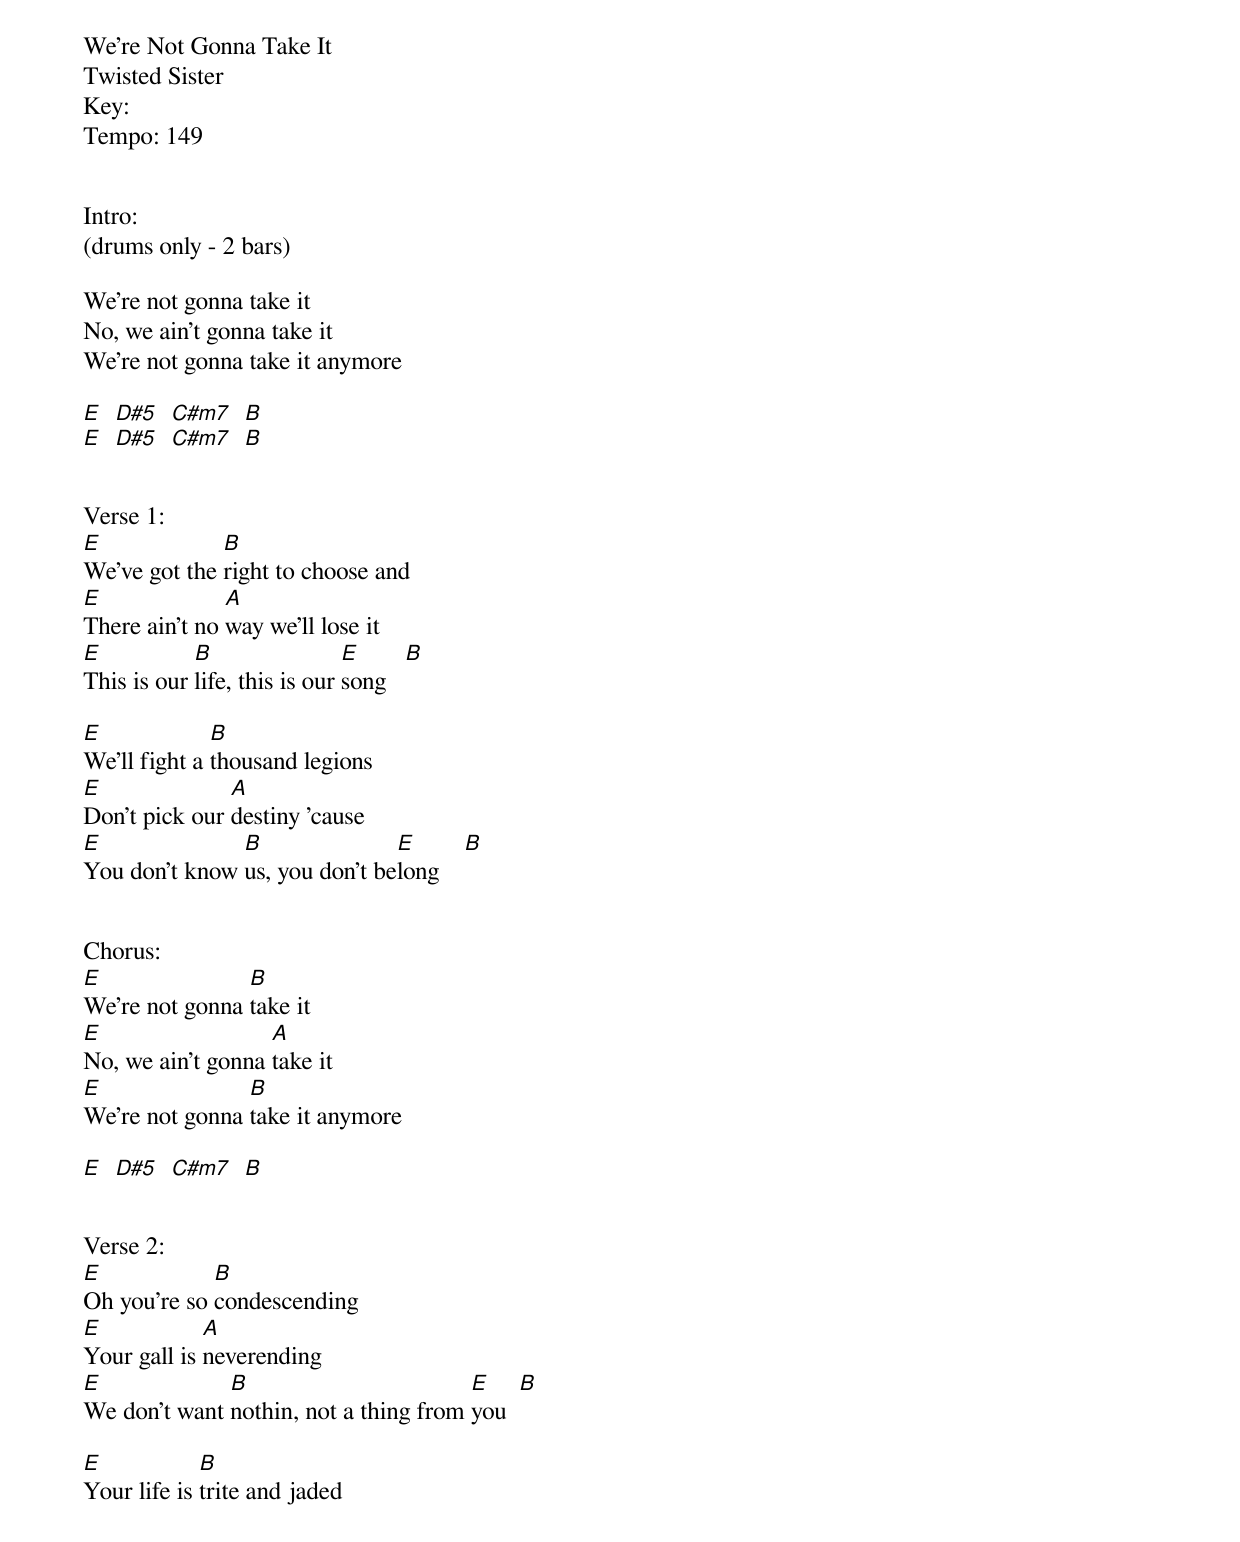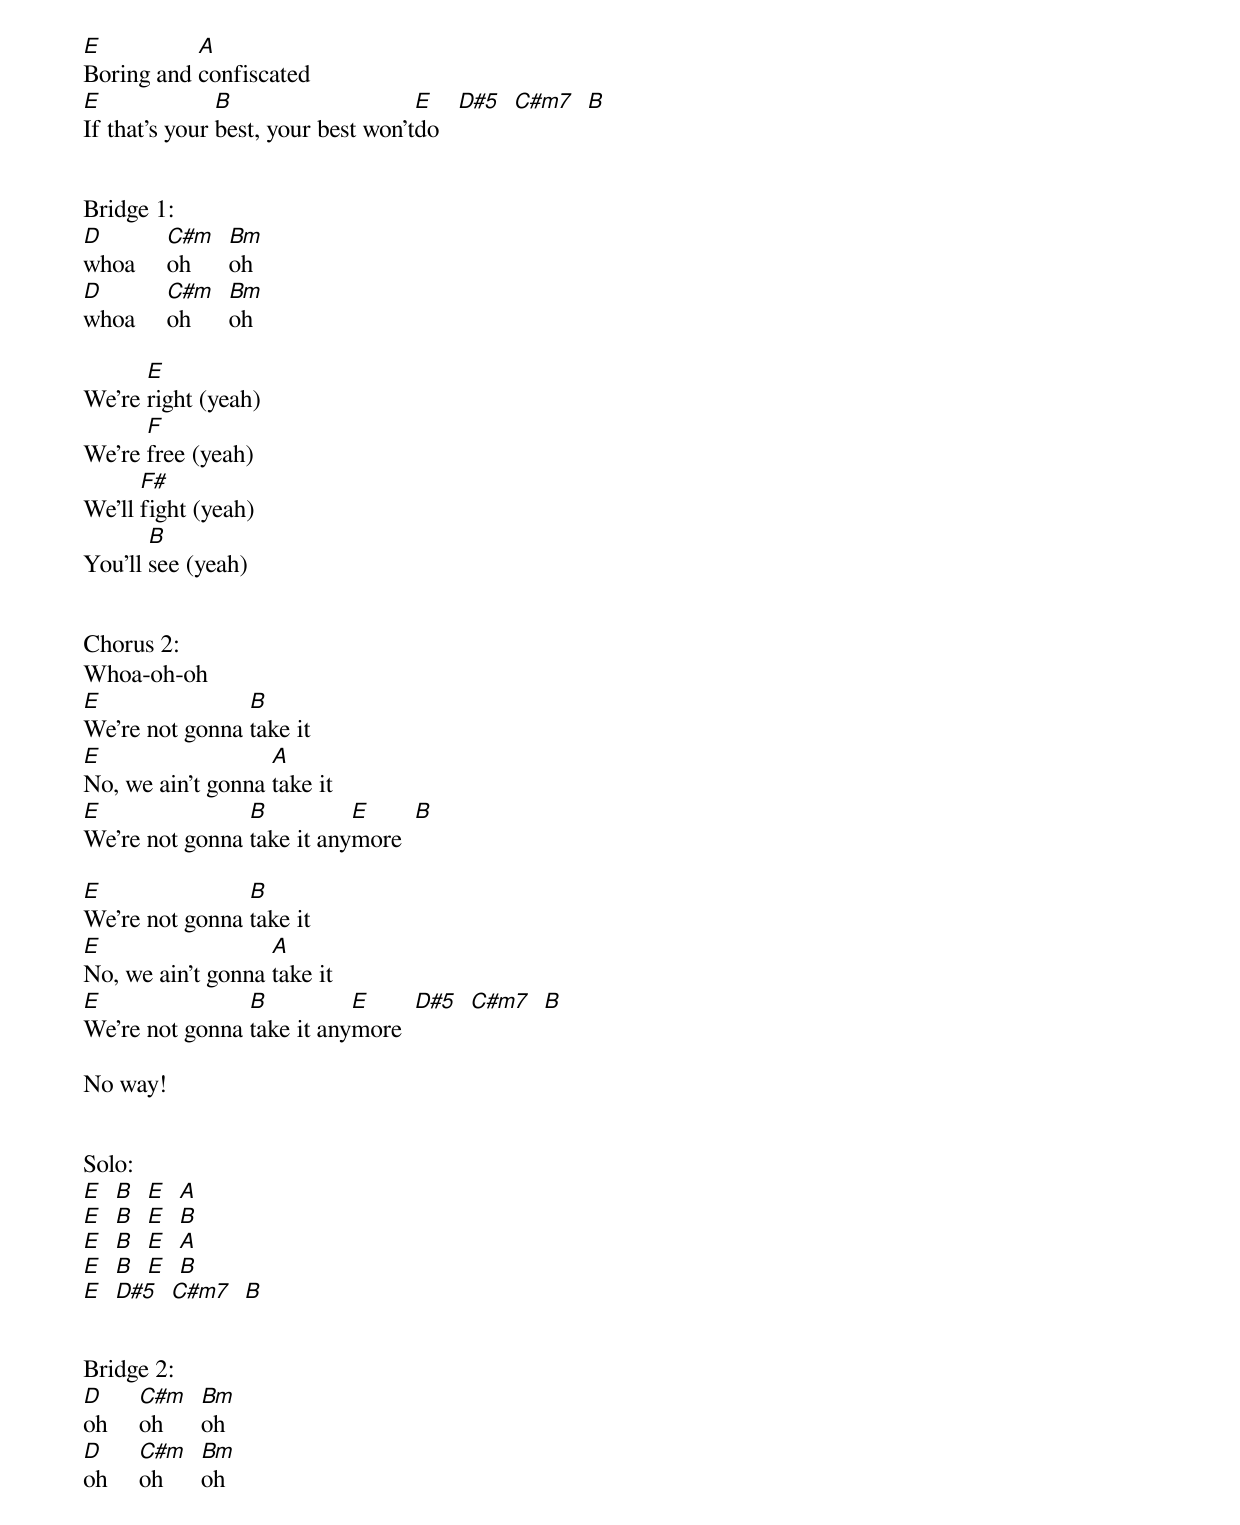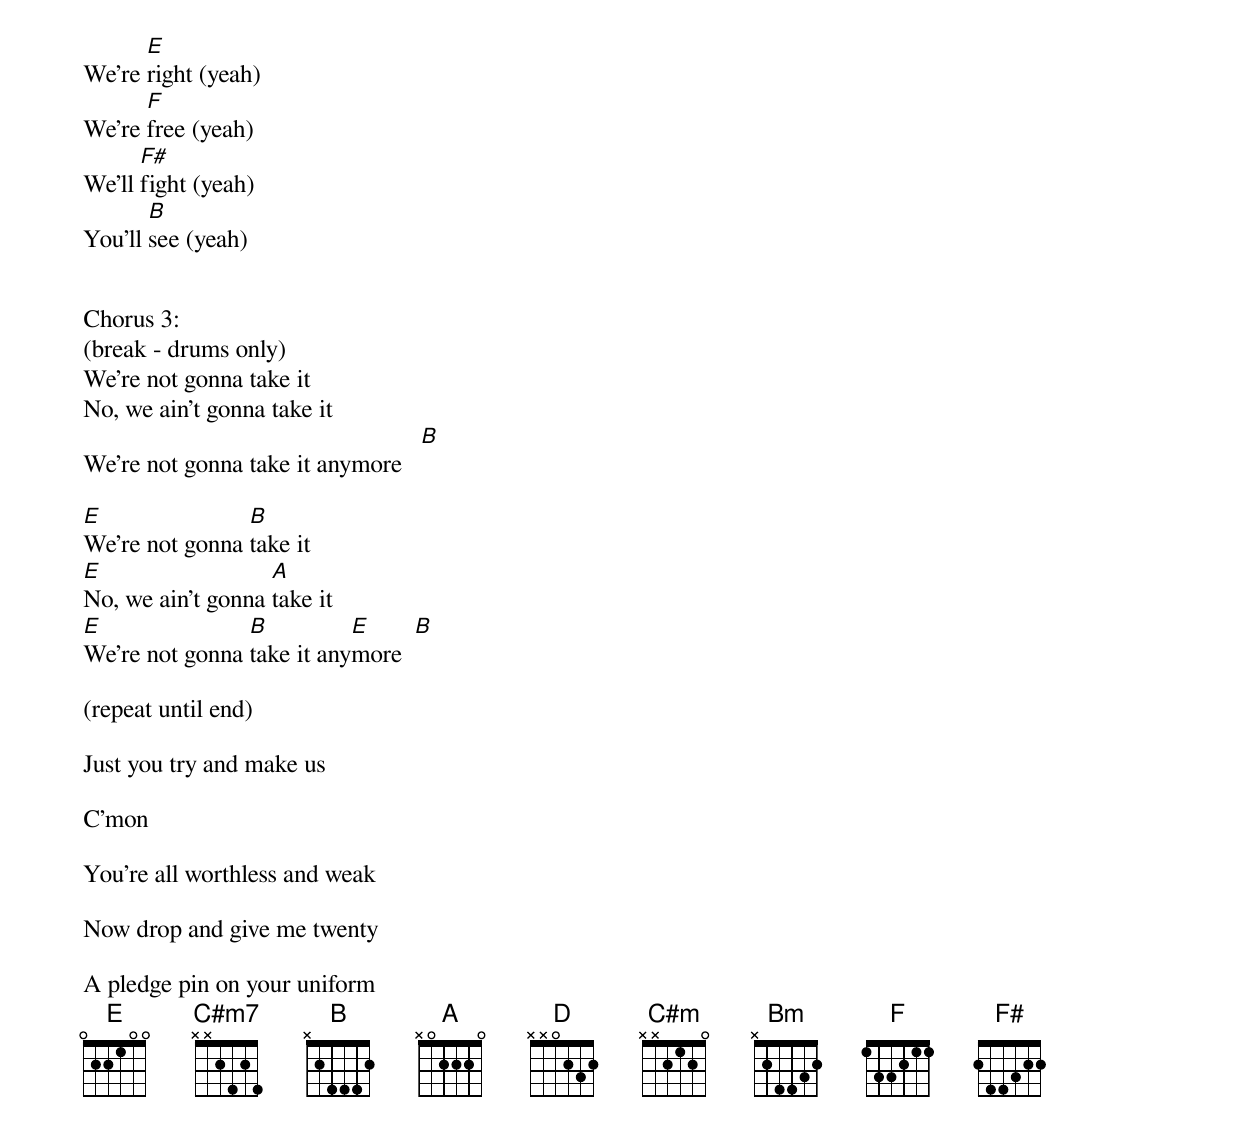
We're Not Gonna Take It
Twisted Sister
Key:
Tempo: 149


Intro:
(drums only - 2 bars)

We're not gonna take it
No, we ain't gonna take it
We're not gonna take it anymore

[E]  [D#5]  [C#m7]  [B]
[E]  [D#5]  [C#m7]  [B]


Verse 1:
[E]We've got the [B]right to choose and
[E]There ain't no [A]way we'll lose it
[E]This is our [B]life, this is our [E]song   [B]

[E]We'll fight a [B]thousand legions
[E]Don't pick our [A]destiny 'cause
[E]You don't know [B]us, you don't be[E]long    [B]


Chorus:
[E]We're not gonna [B]take it
[E]No, we ain't gonna [A]take it
[E]We're not gonna [B]take it anymore

[E]  [D#5]  [C#m7]  [B]


Verse 2:
[E]Oh you're so [B]condescending
[E]Your gall is [A]neverending
[E]We don't want [B]nothin, not a thing from [E]you  [B]

[E]Your life is [B]trite and jaded
[E]Boring and [A]confiscated
[E]If that's your [B]best, your best won't[E]do   [D#5]  [C#m7]  [B]


Bridge 1:
[D]whoa     [C#m]oh      [Bm]oh
[D]whoa     [C#m]oh      [Bm]oh

We're [E]right (yeah)
We're [F]free (yeah)
We'll [F#]fight (yeah)
You'll [B]see (yeah)


Chorus 2:
Whoa-oh-oh
[E]We're not gonna [B]take it
[E]No, we ain't gonna [A]take it
[E]We're not gonna [B]take it any[E]more  [B]

[E]We're not gonna [B]take it
[E]No, we ain't gonna [A]take it
[E]We're not gonna [B]take it any[E]more  [D#5]  [C#m7]  [B]

No way!


Solo:
[E]  [B]  [E]  [A]
[E]  [B]  [E]  [B]
[E]  [B]  [E]  [A]
[E]  [B]  [E]  [B]
[E]  [D#5]  [C#m7]  [B]


Bridge 2:
[D]oh     [C#m]oh      [Bm]oh
[D]oh     [C#m]oh      [Bm]oh

We're [E]right (yeah)
We're [F]free (yeah)
We'll [F#]fight (yeah)
You'll [B]see (yeah)


Chorus 3:
(break - drums only)
We're not gonna take it
No, we ain't gonna take it
We're not gonna take it anymore   [B]

[E]We're not gonna [B]take it
[E]No, we ain't gonna [A]take it
[E]We're not gonna [B]take it any[E]more  [B]

(repeat until end)

Just you try and make us

C'mon

You're all worthless and weak

Now drop and give me twenty

A pledge pin on your uniform
